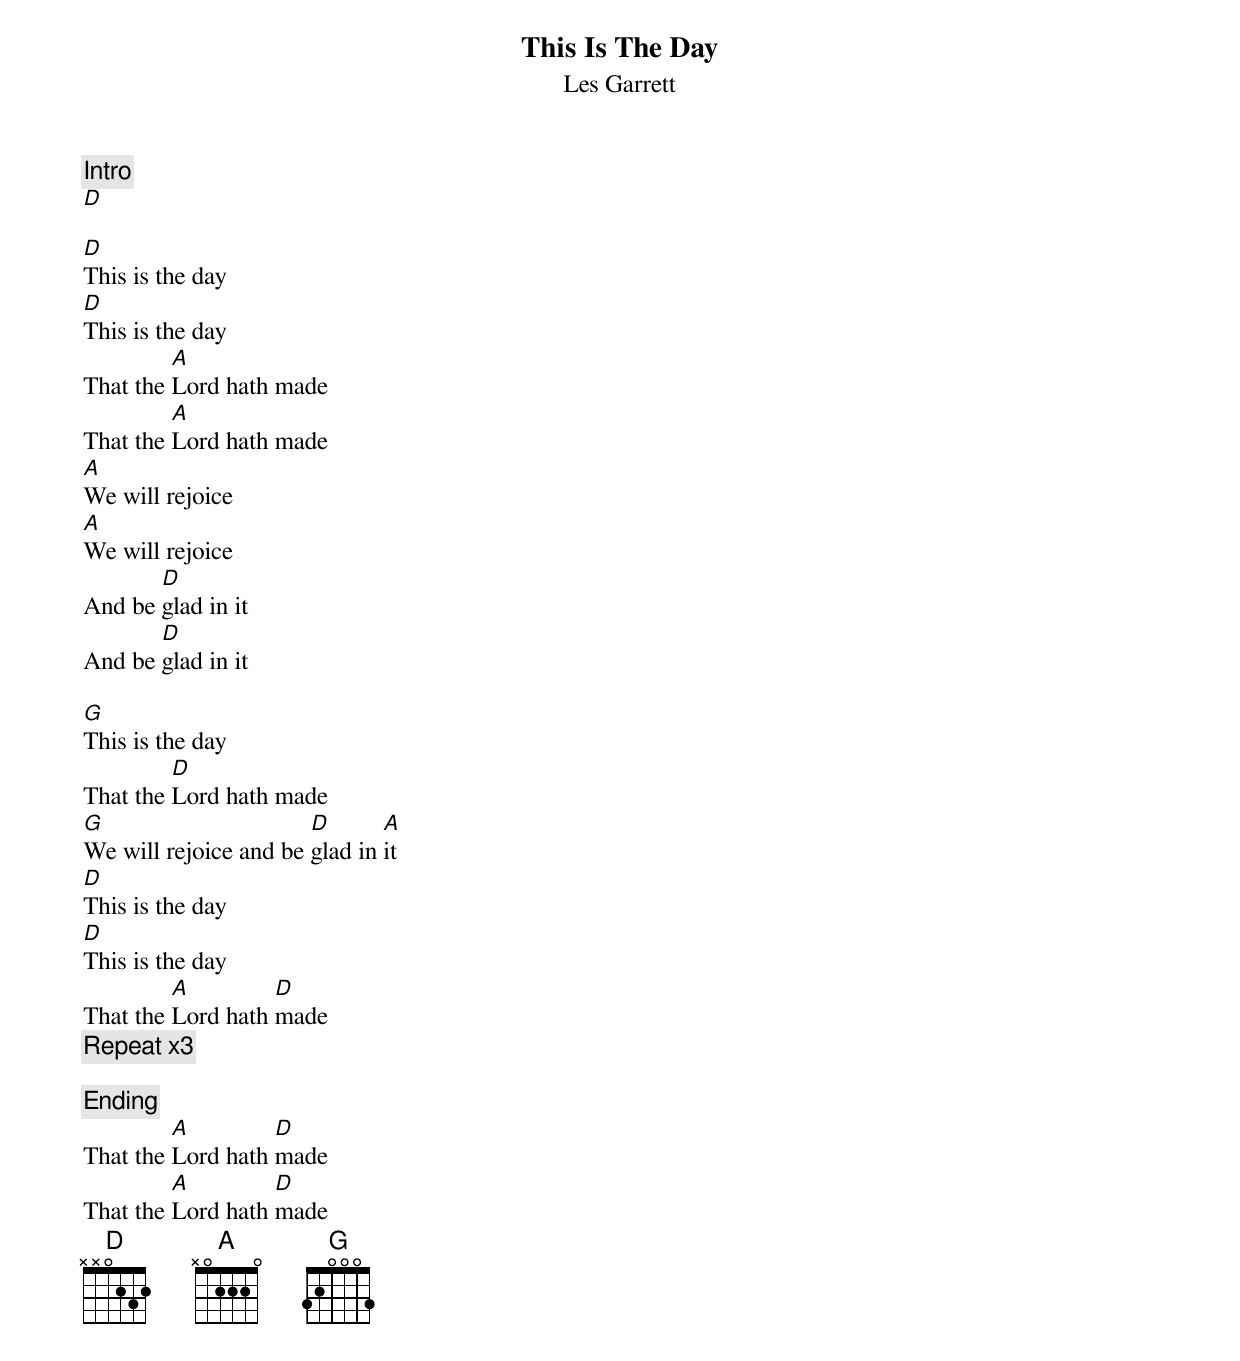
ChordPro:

{title:This Is The Day}
{subtitle:Les Garrett}
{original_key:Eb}
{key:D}
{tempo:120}
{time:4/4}
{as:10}

{c:Intro}
[D]

[D]This is the day
[D]This is the day
That the [A]Lord hath made
That the [A]Lord hath made
[A]We will rejoice
[A]We will rejoice
And be [D]glad in it
And be [D]glad in it

[G]This is the day
That the [D]Lord hath made
[G]We will rejoice and be [D]glad in [A]it
[D]This is the day
[D]This is the day
That the [A]Lord hath [D]made
{c:Repeat x3}

{c:Ending}
That the [A]Lord hath [D]made
That the [A]Lord hath [D]made
